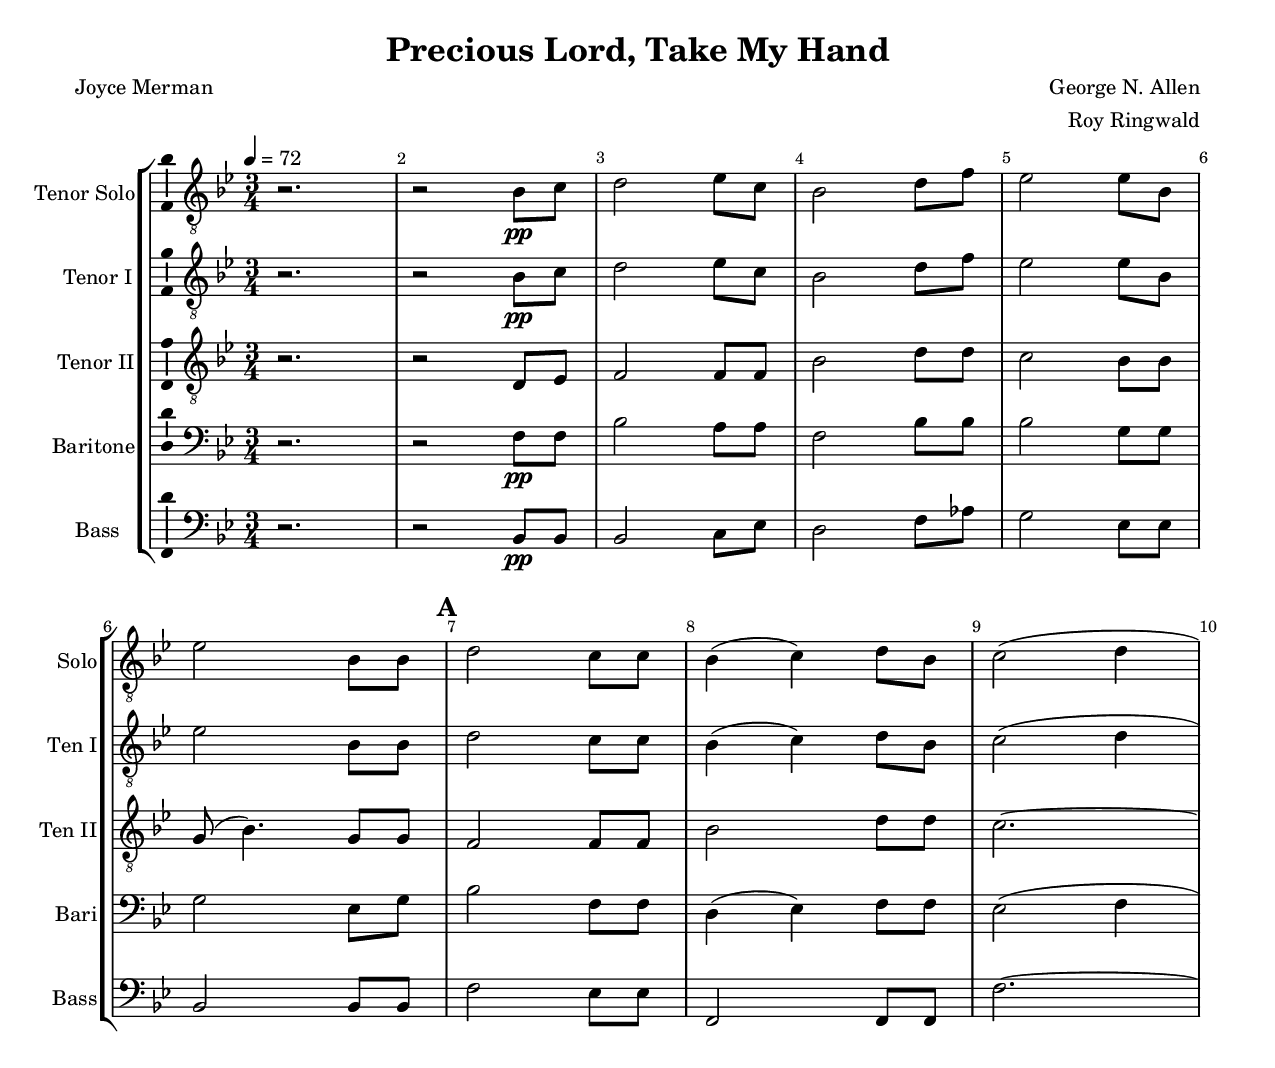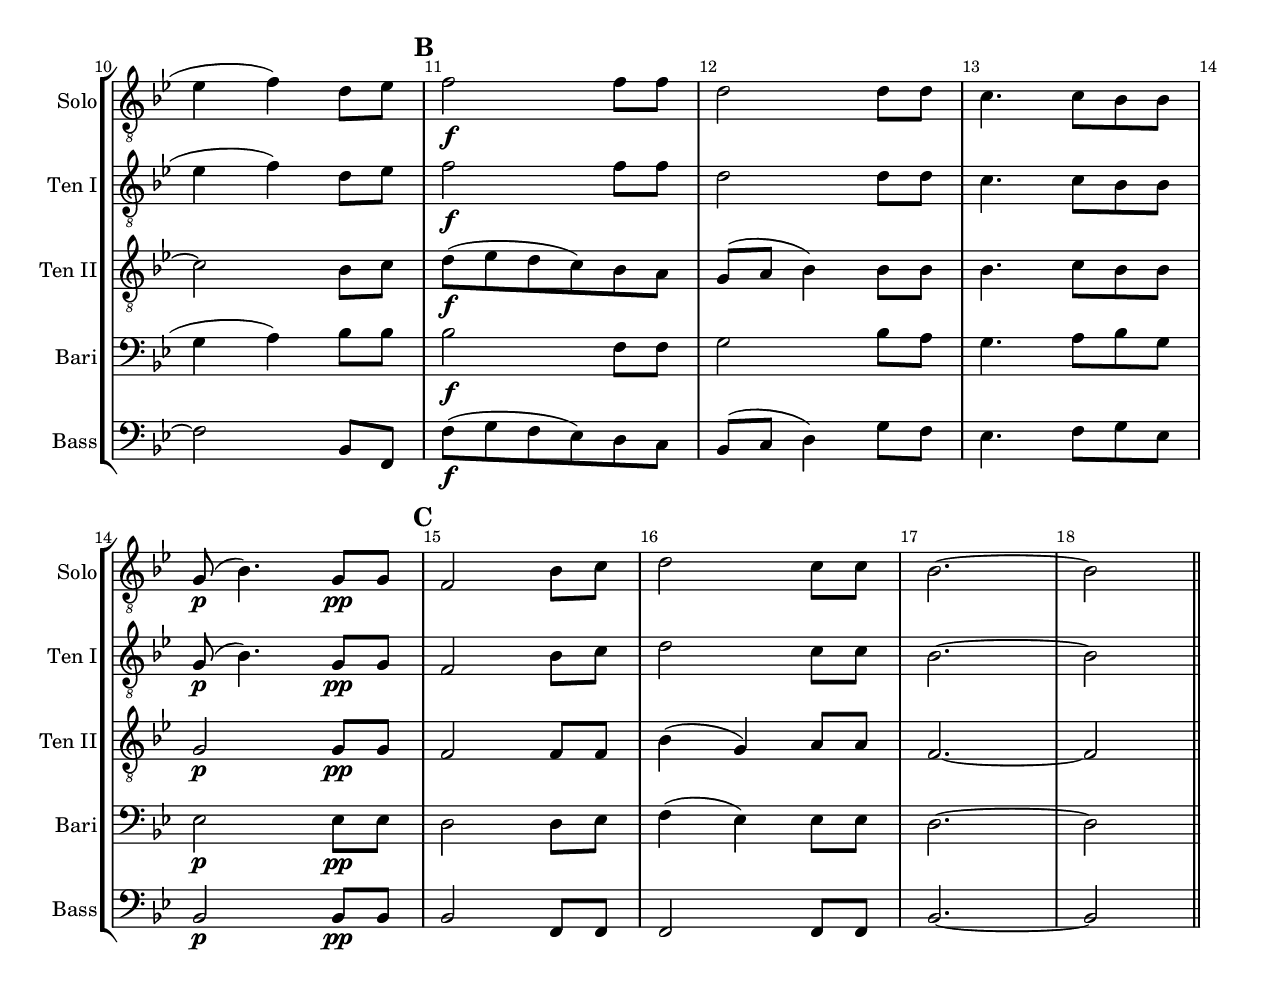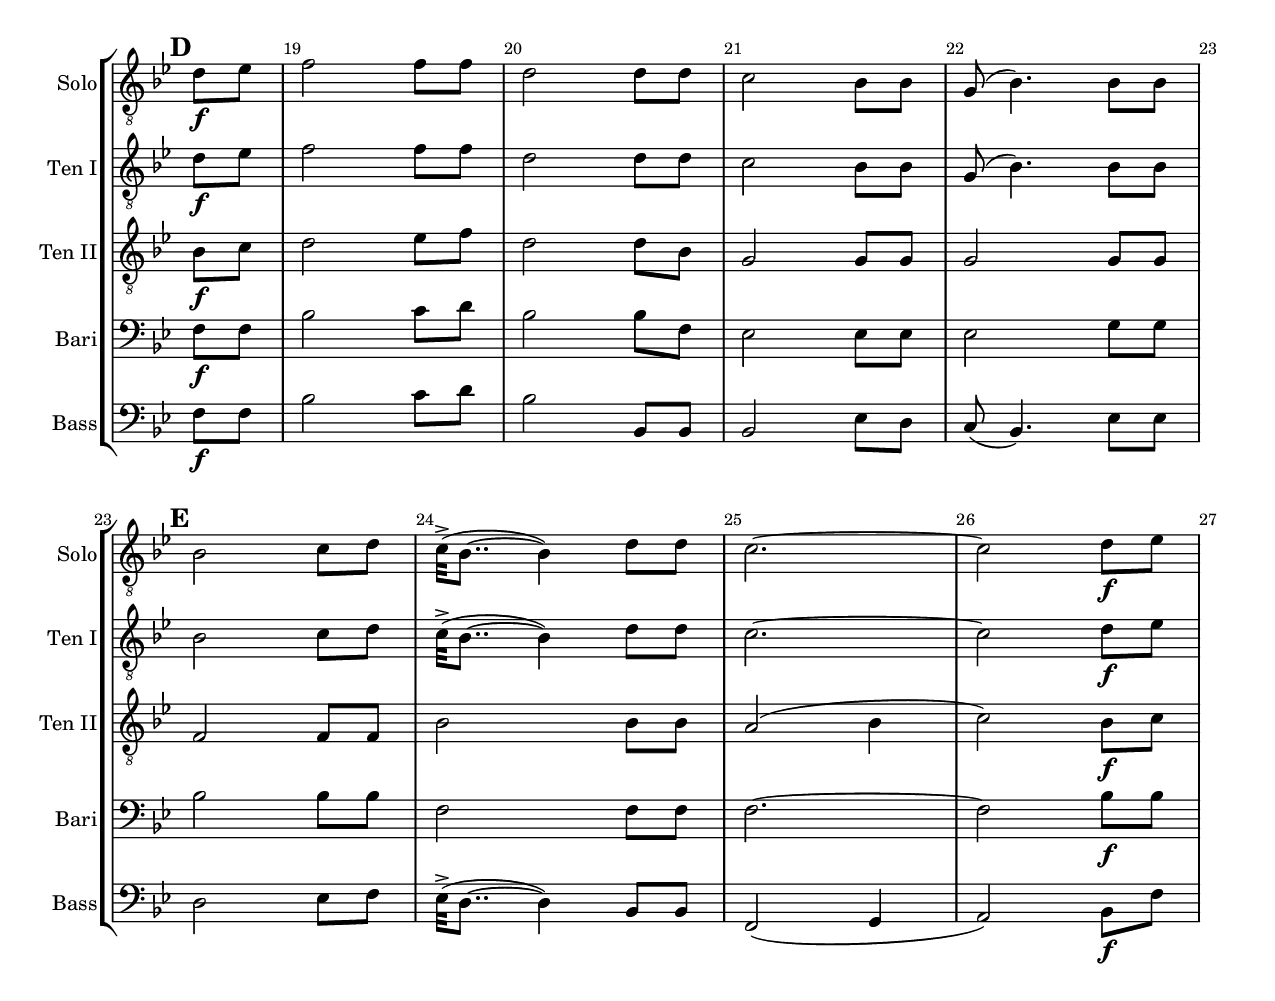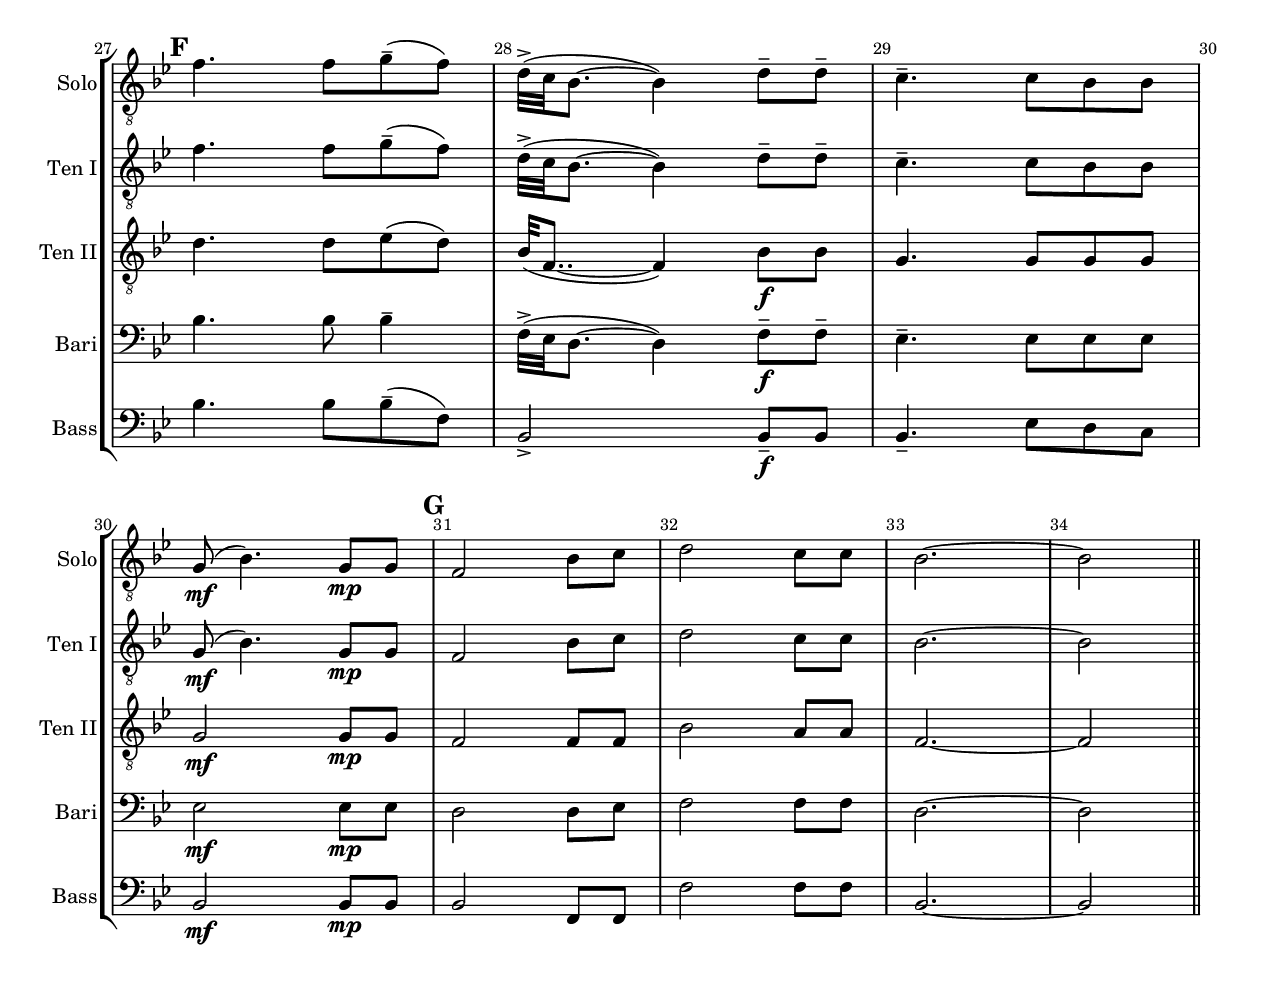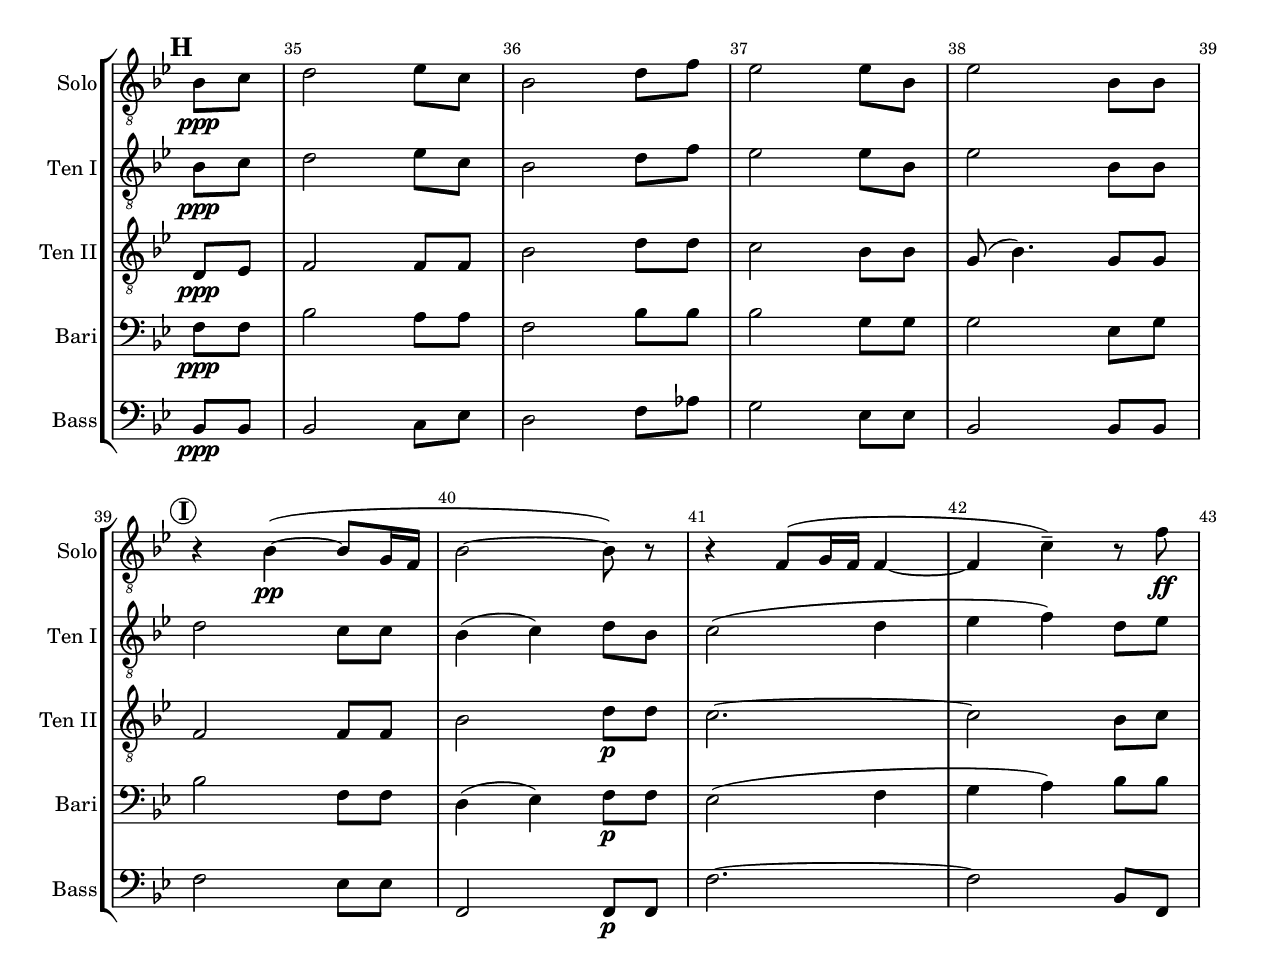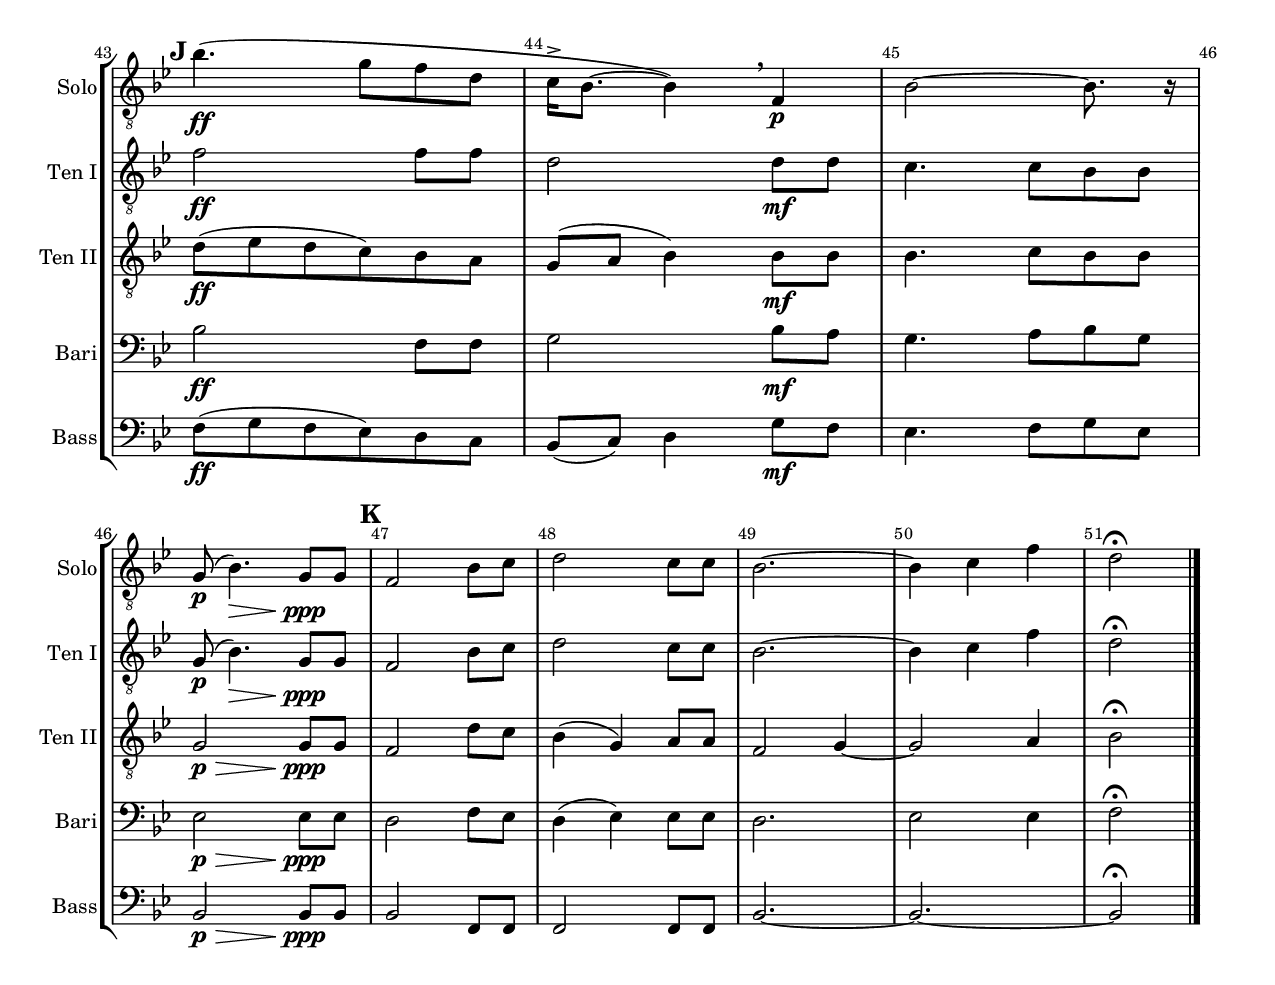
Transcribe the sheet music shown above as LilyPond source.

\version "2.19.49"

\header {
  title = "Precious Lord, Take My Hand"
  composer = "George N. Allen"
  arranger = "Roy Ringwald"
  poet = "Joyce Merman"
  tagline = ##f
}

dominantMinVolume = #0.6
dominantMaxVolume = #1.0
dominantPanPosition = #0.8

diminishedMinVolume = #0.3
diminishedMaxVolume = #0.6
diminishedPanPosition = #-0.8

allMinVolume = #0.4
allMaxVolume = #1.0
allPanPosition = #0.0

allAccompanyMinVolume = #0.2
allAccompanyMaxVolume = #0.8
allAccompanyPanPosition = #0.0

metronomeMinVolume = #0.4
metronomeMaxVolume = #0.6
metronomePanPosition = #0.0

accompanyMinVolume = #0.2
accompanyMaxVolume = #0.6
accompanyPanPosition = #0.0

keyAndTimeSignature = {
  \key bes \major
  \time 3/4
}

tenorSoloMusic = \relative c' {
  \keyAndTimeSignature
  \clef "treble_8"
  
  %
  % Extra Measure for Metronome lead-in
  %
  
  r2. |
  
  %
  % Beginning of real music
  %
  
  r2 bes8\pp c8 |
  d2 ees8 c8 |
  bes2 d8 f8 |
  ees2 ees8 bes8 \break |
  
  ees2 bes8 bes8 |
  d2 c8 c8 |
  bes4( c4) d8 bes8 |
  c2( d4 \break |
  
  ees4 f4) d8 ees8 |
  f2\f f8 f8 |
  d2 d8 d8 |
  c4. c8 bes8 bes8 \break |
  
  g8\p( bes4.) g8\pp g8 |
  f2 bes8 c8 |
  d2 c8 c8 |
  bes2.~ |
  bes2 \bar "" \break

  d8\f ees8 |
  f2 f8 f8 |
  d2 d8 d8 |
  c2 bes8 bes8 |
  g8( bes4.) bes8 bes8 \break |
  
  bes2 c8 d8 |
  c32->( bes8..~ bes4) d8 d8 |
  c2.~ |
  c2 d8\f ees8 \break |
  
  f4. f8 g8--( f8) |
  d32->( c32 bes8.~ bes4) d8-- d8-- |
  c4.-- c8 bes8 bes8 \break |
  
  g8(\mf bes4.) g8\mp g8 |
  f2 bes8 c8 |
  d2 c8 c8 |
  bes2.~ |
  bes2 \bar "||" \break
  
  bes8\ppp c8 |
  d2 ees8 c8 |
  bes2 d8 f8 |
  ees2 ees8 bes8 |
  ees2 bes8 bes8 \break |
  
  r4 bes4~(\pp bes8 g16 f16 |
  bes2~ bes8) r8 |
  r4 f8( g16 f16 f4~ |
  f4 c'4--) r8 f8\ff |

  bes4.(\ff g8 f8 d8 |
  c16-> bes8.~ bes4) \breathe f4\p |
  bes2~ bes8. r16 |
  
  g8(\p bes4.)\> g8\ppp g8 |
  f2 bes8 c8 |
  d2 c8 c8 |
  bes2.~ |
  bes4 c4 f4 |
  d2\fermata \bar "|."
}

tenorOneMusic = \relative c' {
  \keyAndTimeSignature
  \tempo 4 = 72
  \set Score.markFormatter = #format-mark-circle-alphabet
  \clef "treble_8"
  
  %
  % Extra Measure for Metronome lead-in
  %
  
  r2. |
  
  %
  % Beginning of real music
  %
  
  r2 bes8\pp c8 |
  d2 ees8 c8 |
  bes2 d8 f8 |
  ees2 ees8 bes8 \break |
  
  ees2 bes8 bes8 | \mark \default
  d2 c8 c8 |
  bes4( c4) d8 bes8 |
  c2( d4 \break |
  
  ees4 f4) d8 ees8 | \mark \default
  f2\f f8 f8 |
  d2 d8 d8 |
  c4. c8 bes8 bes8 \break |
  
  g8\p( bes4.) g8\pp g8 | \mark \default
  f2 bes8 c8 |
  d2 c8 c8 |
  bes2.~ |
  bes2 \bar "" \break

  \mark \default
  d8\f ees8 |
  f2 f8 f8 |
  d2 d8 d8 |
  c2 bes8 bes8 |
  g8( bes4.) bes8 bes8 \break |
  
  \mark \default
  bes2 c8 d8 |
  c32->( bes8..~ bes4) d8 d8 |
  c2.~ |
  c2 d8\f ees8 \break |
  
  \mark \default
  f4. f8 g8--( f8) |
  d32->( c32 bes8.~ bes4) d8-- d8-- |
  c4.-- c8 bes8 bes8 \break |
  
  g8(\mf bes4.) g8\mp g8 |
  \mark \default
  f2 bes8 c8 |
  d2 c8 c8 |
  bes2.~ |
  bes2 \bar "||" \break
  
  \mark \default
  bes8\ppp c8 |
  d2 ees8 c8 |
  bes2 d8 f8 |
  ees2 ees8 bes8 |
  ees2 bes8 bes8 \break |
  
  \mark \markup { \circle \bold "I" }
  d2 c8 c8 |
  bes4( c4) d8 bes8 |
  c2( d4 |
  ees4 f4) d8 ees8 \break |
  
  \mark \default
  f2\ff f8 f8 |
  d2 d8\mf d8 |
  c4. c8 bes8 bes8 \break |
  
  g8(\p bes4.)\> g8\ppp g8 |
  \mark \default
  f2 bes8 c8 |
  d2 c8 c8 |
  bes2.~ |
  bes4 c4 f4 |
  d2\fermata \bar "|."
}

tenorTwoMusic = \relative c {
  \keyAndTimeSignature
  \tempo 4 = 72
  \set Score.markFormatter = #format-mark-circle-letters
  \clef "treble_8"
  
  %
  % Extra Measure for Metronome lead-in
  %
  
  r2. |
  
  %
  % Beginning of real music
  %
  
  r2 d8 ees8 |
  f2 f8 f8 |
  bes2 d8 d8 |
  c2 bes8 bes8 |
  
  g8( bes4.) g8 g8 |
  f2 f8 f8 |
  bes2 d8 d8 |
  c2.~ |
  
  c2 bes8 c8 |
  d8(\f ees8 d8 c8) bes8 a8 |
  g8( a8 bes4) bes8 bes8 |
  bes4. c8 bes8 bes8 |
  
  g2\p g8\pp g8 |
  f2 f8 f8 |
  bes4( g4) a8 a8 |
  f2.~ |
  f2 \bar "||"
  
  bes8\f c8 |
  d2 ees8 f8 |
  d2 d8 bes8 |
  g2 g8 g8 |
  g2 g8 g8 |
  
  f2 f8 f8 |
  bes2 bes8 bes8 |
  a2( bes4 |
  c2) bes8\f c8 |
  
  d4. d8 ees8( d8) |
  bes32( f8..~ f4) bes8\f bes8 |
  g4. g8 g8 g8 |
  
  g2\mf g8\mp g8 |
  f2 f8 f8 |
  bes2 a8 a8 |
  f2.~ |
  f2 \bar "||"
  
  d8\ppp ees8 |
  f2 f8 f8 |
  bes2 d8 d8 |
  c2 bes8 bes8 |
  g8( bes4.) g8 g8 |
  
  f2 f8 f8 |
  bes2 d8\p d8 |
  c2.~ |
  c2 bes8 c8 |
  
  d8(\ff ees8 d8 c8) bes8 a8 |
  g8( a8 bes4) bes8\mf bes8 |
  bes4. c8 bes8 bes8 |
  
  g2\p\> g8\ppp g8 |
  f2 d'8 c8 |
  bes4( g4) a8 a8 |
  f2 g4~ |
  g2 a4 |
  bes2\fermata \bar "|."
}

baritoneMusic = \relative c {
  \keyAndTimeSignature
  \clef bass
  
  %
  % Extra Measure for Metronome lead-in
  %
  
  r2. |
  
  %
  % Beginning of real music
  %
  
  r2 f8\pp f8 |
  bes2 a8 a8 |
  f2 bes8 bes8 |
  bes2 g8 g8 |
  
  g2 ees8 g8 |
  bes2 f8 f8 |
  d4( ees4) f8 f8 |
  ees2( f4 |
  
  g4 a4) bes8 bes8 |
  bes2\f f8 f8 |
  g2 bes8 a8 |
  g4. a8 bes8 g8 |
  
  ees2\p ees8\pp ees8 |
  d2 d8 ees8 |
  f4( ees4) ees8 ees8 |
  d2.~ |
  d2 \bar "||"
  
  f8\f f8 |
  bes2 c8 d8 |
  bes2 bes8 f8 |
  ees2 ees8 ees8 |
  ees2 g8 g8 |
  
  bes2 bes8 bes8 |
  f2 f8 f8 |
  f2.~ |
  f2 bes8\f bes8 |
  
  bes4. bes8 bes4-- |
  f32->( ees32 d8.~ d4) f8--\f f8-- |
  ees4.-- ees8 ees8 ees8 |
  
  ees2\mf ees8\mp ees8 |
  d2 d8 ees8 |
  f2 f8 f8 |
  d2.~ |
  d2 \bar "||"
  
  f8\ppp f8 |
  bes2 a8 a8 |
  f2 bes8 bes8 |
  bes2 g8 g8 |
  g2 ees8 g8 |
  
  bes2 f8 f8 |
  d4( ees4) f8\p f8 |
  ees2( f4 |
  g4 a4) bes8 bes8 |
  
  bes2\ff f8 f8 |
  g2 bes8\mf a8 |
  g4. a8 bes8 g8 |
  
  ees2\p\> ees8\ppp ees8 |
  d2 f8 ees8 |
  d4( ees4) ees8 ees8 |
  d2. |
  ees2 ees4 |
  f2\fermata \bar "|."
}

bassMusic = \relative c {
  \keyAndTimeSignature
  \clef bass
  
  %
  % Extra Measure for Metronome lead-in
  %
  
  r2. |
  
  %
  % Beginning of real music
  %
  
  r2 bes8\pp bes8 |
  bes2 c8 ees8 |
  d2 f8 aes8 |
  g2 ees8 ees8 |
  
  bes2 bes8 bes8 |
  f'2 ees8 ees8 |
  f,2 f8 f8 |
  f'2.~ |
  
  f2 bes,8 f8 |
  f'8(\f g8 f8 ees8) d8 c8 |
  bes8( c8 d4) g8 f8 |
  ees4. f8 g8 ees8 |
  
  bes2\p bes8\pp bes8 |
  bes2 f8 f8 |
  f2 f8 f8 |
  bes2.~ |
  bes2 \bar "||"
  
  f'8\f f8 |
  bes2 c8 d8 |
  bes2 bes,8 bes8 |
  bes2 ees8 d8 |
  c8( bes4.) ees8 ees8 |
  
  d2 ees8 f8 |
  ees32->( d8..~ d4) bes8 bes8 |
  f2( g4 |
  a2) bes8\f f'8 |
  
  bes4. bes8 bes8--( f8) |
  bes,2-> bes8--\f bes8 |
  bes4.-- ees8 d8 c8 |
  
  bes2\mf bes8\mp bes8 |
  bes2 f8 f8 |
  f'2 f8 f8 |
  bes,2.~ |
  bes2 \bar "||"
  
  bes8\ppp bes8 |
  bes2 c8 ees8 |
  d2 f8 aes8 |
  g2 ees8 ees8 |
  bes2 bes8 bes8 |
  
  f'2 ees8 ees8 |
  f,2 f8\p f8 |
  f'2.~ |
  f2 bes,8 f8 |
  
  f'8(\ff g8 f8 ees8) d8 c8 |
  bes8( c8) d4 g8\mf f8 |
  ees4. f8 g8 ees8 |
  
  bes2\p\> bes8\ppp bes8 |
  bes2 f8 f8 |
  f2 f8 f8 |
  bes2.~ |
  bes2.~ |
  bes2\fermata \bar "|."
}

%
% Note that the Metronome track has a lead in measure
%
metronomeMusic = \drummode {
  \keyAndTimeSignature

  %
  % Extra Measure for Metronome lead-in
  %
  
  cl4 cl4 cl4 |
  
  %
  % Main music starts here
  %

  cl4 cl4 cl4 |
  cl4 cl4 cl4 |
  cl4 cl4 cl4 |
  cl4 cl4 cl4 |
  cl4 cl4 cl4 |
  cl4 cl4 cl4 |
  cl4 cl4 cl4 |
  cl4 cl4 cl4 |
  cl4 cl4 cl4 |
  cl4 cl4 cl4 |
  cl4 cl4 cl4 |
  cl4 cl4 cl4 |
  cl4 cl4 cl4 |
  cl4 cl4 cl4 |
  cl4 cl4 cl4 |
  cl4 cl4 cl4 |
  cl4 cl4 cl4 |
  cl4 cl4 cl4 |
  cl4 cl4 cl4 |
  cl4 cl4 cl4 |
  cl4 cl4 cl4 |
  cl4 cl4 cl4 |
  cl4 cl4 cl4 |
  cl4 cl4 cl4 |
  cl4 cl4 cl4 |
  cl4 cl4 cl4 |
  cl4 cl4 cl4 |
  cl4 cl4 cl4 |
  cl4 cl4 cl4 |
  cl4 cl4 cl4 |
  cl4 cl4 cl4 |
  cl4 cl4 cl4 |
  cl4 cl4 cl4 |
  cl4 cl4 cl4 |
  cl4 cl4 cl4 |
  cl4 cl4 cl4 |
  cl4 cl4 cl4 |
  cl4 cl4 cl4 |
  cl4 cl4 cl4 |
  cl4 cl4 cl4 |
  cl4 cl4 cl4 |
  cl4 cl4 cl4 |
  cl4 cl4 cl4 |
  cl4 cl4 cl4 |
  cl4 cl4 cl4 |
  cl4 cl4 cl4 |
  cl4 cl4 cl4 |
  cl4 cl4 cl4 |
  cl4 cl4 cl4 |
  cl4 cl4 cl4 |
}


#(set-global-staff-size 18)

\book {
  \bookOutputName "Precious Lord Take My Hand"
  \paper {
    #(set-paper-size "letter")
    
    %
    % Turn on to see spacing details while you tweek the layout
    %
    % annotate-spacing = ##t
    
    %
    % Various variables that can be used to tweak vertical spacing
    %
    system-system-spacing.basic-distance = #14
    system-system-spacing.minimum-distance = #14
    score-markup-spacing.basic-distance = #0
    markup-system-spacing.basic-distance = #0
    
    indent = 0.5\in
    short-indent = 0.25\in
    left-margin = 0.5\in
    right-margin = 0.5\in
    top-margin = 1\in
    bottom-margin = 1\in
    print-page-number = ##f
    ragged-bottom = ##t
  }

  \score {
    \new StaffGroup <<
      \override Score.BarNumber.break-visibility = ##(#t #t #t)
      %\override Score.BarNumber.break-visibility = ##(#t #t #t)
      %\set Score.barNumberVisibility = #all-bar-numbers-visible
      \new Staff \with {
        instrumentName = "Tenor Solo"
        shortInstrumentName = "Solo"
        \consists "Ambitus_engraver"
      } <<
        \new Voice = "tenorSolo" {
          \tenorSoloMusic
        }
      >>
      \new Staff \with {
        instrumentName = "Tenor I"
        shortInstrumentName = "Ten I"
        \consists "Ambitus_engraver"
      } <<
        \new Voice = "tenorOne" {
          \tenorOneMusic
        }
      >>
      \new Staff \with {
        instrumentName = "Tenor II"
        shortInstrumentName = "Ten II"
        \consists "Ambitus_engraver"
      } <<
        \new Voice = "tenorTwo" {
          \tenorTwoMusic
        }
      >>
      \new Staff \with {
        instrumentName = "Baritone"
        shortInstrumentName = "Bari"
        \consists "Ambitus_engraver"
      } <<
        \new Voice = "baritone" {
          \baritoneMusic
        }
      >>
      \new Staff \with {
        instrumentName = "Bass"
        shortInstrumentName = "Bass"
        \consists "Ambitus_engraver"
      } <<
        \new Voice = "bass" {
          \bassMusic
        }
      >>
    >>
      
    \layout {
    }
  }
}

%
% All Midi
%
\book {
  \bookOutputName "Precious Lord Take My Hand - All"
  \score {
    \new StaffGroup <<
      \new DrumStaff \with {
        midiMinimumVolume = \metronomeMinVolume
        midiMaximumVolume = \metronomeMaxVolume
        midiPanPosition = \metronomePanPosition
      } {
        \metronomeMusic
      }
      \new Staff \with {
        midiInstrument = "voice oohs"
        midiMinimumVolume = \allMinVolume
        midiMaximumVolume = \allMaxVolume
        midiPanPosition = \allPanPosition
      } <<
        \new Voice = "tenorSolo" {
          \tenorSoloMusic
        }
      >>
      \new Staff \with {
        midiInstrument = "voice oohs"
        midiMinimumVolume = \allMinVolume
        midiMaximumVolume = \allMaxVolume
        midiPanPosition = \allPanPosition
      } <<
        \new Voice = "tenorOne" {
          \tenorOneMusic
        }
      >>
      \new Staff \with {
        midiInstrument = "voice oohs"
        midiMinimumVolume = \allMinVolume
        midiMaximumVolume = \allMaxVolume
        midiPanPosition = \allPanPosition
      } <<
        \new Voice = "tenorTwo" {
          \tenorTwoMusic
        }
      >>
      \new Staff \with {
        midiInstrument = "voice oohs"
        midiMinimumVolume = \allMinVolume
        midiMaximumVolume = \allMaxVolume
        midiPanPosition = \allPanPosition
      } <<
        \new Voice = "baritone" {
          \baritoneMusic
        }
      >>
      \new Staff \with {
        midiInstrument = "voice oohs"
        midiMinimumVolume = \allMinVolume
        midiMaximumVolume = \allMaxVolume
        midiPanPosition = \allPanPosition
      } <<
        \new Voice = "bass" {
          \bassMusic
        }
      >>
    >>
      
    \midi {}
  }
}

%
% Tenor Solo Midi
%
\book {
  \bookOutputName "Precious Lord Take My Hand - Solo"
  \score {
    \new StaffGroup <<
      \new DrumStaff \with {
        midiMinimumVolume = \metronomeMinVolume
        midiMaximumVolume = \metronomeMaxVolume
        midiPanPosition = \metronomePanPosition
      } {
        \metronomeMusic
      }
      \new Staff \with {
        midiInstrument = "voice oohs"
        midiMinimumVolume = \dominantMinVolume
        midiMaximumVolume = \dominantMaxVolume
        midiPanPosition = \dominantPanPosition
      } <<
        \new Voice = "solo" {
          \tenorSoloMusic
        }
      >>
      \new Staff \with {
        midiInstrument = "voice oohs"
        midiMinimumVolume = \diminishedMinVolume
        midiMaximumVolume = \diminishedMaxVolume
        midiPanPosition = \diminishedPanPosition
      } <<
        \new Voice = "tenorOne" {
          \tenorOneMusic
        }
      >>
      \new Staff \with {
        midiInstrument = "voice oohs"
        midiMinimumVolume = \diminishedMinVolume
        midiMaximumVolume = \diminishedMaxVolume
        midiPanPosition = \diminishedPanPosition
      } <<
        \new Voice = "tenorTwo" {
          \tenorTwoMusic
        }
      >>
      \new Staff \with {
        midiInstrument = "voice oohs"
        midiMinimumVolume = \diminishedMinVolume
        midiMaximumVolume = \diminishedMaxVolume
        midiPanPosition = \diminishedPanPosition
      } <<
        \new Voice = "baritone" {
          \baritoneMusic
        }
      >>
      \new Staff \with {
        midiInstrument = "voice oohs"
        midiMinimumVolume = \diminishedMinVolume
        midiMaximumVolume = \diminishedMaxVolume
        midiPanPosition = \diminishedPanPosition
      } <<
        \new Voice = "bass" {
          \bassMusic
        }
      >>
    >>
      
    \midi {}
  }
}

%
% Tenor I Midi
%
\book {
  \bookOutputName "Precious Lord Take My Hand - Tenor I"
  \score {
    \new StaffGroup <<
      \new DrumStaff \with {
        midiMinimumVolume = \metronomeMinVolume
        midiMaximumVolume = \metronomeMaxVolume
        midiPanPosition = \metronomePanPosition
      } {
        \metronomeMusic
      }
      \new Staff \with {
        midiInstrument = "voice oohs"
        midiMinimumVolume = \diminishedMinVolume
        midiMaximumVolume = \diminishedMaxVolume
        midiPanPosition = \diminishedPanPosition
      } <<
        \new Voice = "solo" {
          \tenorSoloMusic
        }
      >>
      \new Staff \with {
        midiInstrument = "voice oohs"
        midiMinimumVolume = \dominantMinVolume
        midiMaximumVolume = \dominantMaxVolume
        midiPanPosition = \dominantPanPosition
      } <<
        \new Voice = "tenorOne" {
          \tenorOneMusic
        }
      >>
      \new Staff \with {
        midiInstrument = "voice oohs"
        midiMinimumVolume = \diminishedMinVolume
        midiMaximumVolume = \diminishedMaxVolume
        midiPanPosition = \diminishedPanPosition
      } <<
        \new Voice = "tenorTwo" {
          \tenorTwoMusic
        }
      >>
      \new Staff \with {
        midiInstrument = "voice oohs"
        midiMinimumVolume = \diminishedMinVolume
        midiMaximumVolume = \diminishedMaxVolume
        midiPanPosition = \diminishedPanPosition
      } <<
        \new Voice = "baritone" {
          \baritoneMusic
        }
      >>
      \new Staff \with {
        midiInstrument = "voice oohs"
        midiMinimumVolume = \diminishedMinVolume
        midiMaximumVolume = \diminishedMaxVolume
        midiPanPosition = \diminishedPanPosition
      } <<
        \new Voice = "bass" {
          \bassMusic
        }
      >>
    >>
      
    \midi {}
  }
}

%
% Tenor II Midi
%
\book {
  \bookOutputName "Precious Lord Take My Hand - Tenor II"
  \score {
    \new StaffGroup <<
      \new DrumStaff \with {
        midiMinimumVolume = \metronomeMinVolume
        midiMaximumVolume = \metronomeMaxVolume
        midiPanPosition = \metronomePanPosition
      } {
        \metronomeMusic
      }
      \new Staff \with {
        midiInstrument = "voice oohs"
        midiMinimumVolume = \diminishedMinVolume
        midiMaximumVolume = \diminishedMaxVolume
        midiPanPosition = \diminishedPanPosition
      } <<
        \new Voice = "solo" {
          \tenorSoloMusic
        }
      >>
      \new Staff \with {
        midiInstrument = "voice oohs"
        midiMinimumVolume = \diminishedMinVolume
        midiMaximumVolume = \diminishedMaxVolume
        midiPanPosition = \diminishedPanPosition
      } <<
        \new Voice = "tenorOne" {
          \tenorOneMusic
        }
      >>
      \new Staff \with {
        midiInstrument = "voice oohs"
        midiMinimumVolume = \dominantMinVolume
        midiMaximumVolume = \dominantMaxVolume
        midiPanPosition = \dominantPanPosition
      } <<
        \new Voice = "tenorTwo" {
          \tenorTwoMusic
        }
      >>
      \new Staff \with {
        midiInstrument = "voice oohs"
        midiMinimumVolume = \diminishedMinVolume
        midiMaximumVolume = \diminishedMaxVolume
        midiPanPosition = \diminishedPanPosition
      } <<
        \new Voice = "baritone" {
          \baritoneMusic
        }
      >>
      \new Staff \with {
        midiInstrument = "voice oohs"
        midiMinimumVolume = \diminishedMinVolume
        midiMaximumVolume = \diminishedMaxVolume
        midiPanPosition = \diminishedPanPosition
      } <<
        \new Voice = "bass" {
          \bassMusic
        }
      >>
    >>
      
    \midi {}
  }
}

%
% Baritone Midi
%
\book {
  \bookOutputName "Precious Lord Take My Hand - Baritone"
  \score {
    \new StaffGroup <<
      \new DrumStaff \with {
        midiMinimumVolume = \metronomeMinVolume
        midiMaximumVolume = \metronomeMaxVolume
        midiPanPosition = \metronomePanPosition
      } {
        \metronomeMusic
      }
      \new Staff \with {
        midiInstrument = "voice oohs"
        midiMinimumVolume = \diminishedMinVolume
        midiMaximumVolume = \diminishedMaxVolume
        midiPanPosition = \diminishedPanPosition
      } <<
        \new Voice = "solo" {
          \tenorSoloMusic
        }
      >>
      \new Staff \with {
        midiInstrument = "voice oohs"
        midiMinimumVolume = \diminishedMinVolume
        midiMaximumVolume = \diminishedMaxVolume
        midiPanPosition = \diminishedPanPosition
      } <<
        \new Voice = "tenorOne" {
          \tenorOneMusic
        }
      >>
      \new Staff \with {
        midiInstrument = "voice oohs"
        midiMinimumVolume = \diminishedMinVolume
        midiMaximumVolume = \diminishedMaxVolume
        midiPanPosition = \diminishedPanPosition
      } <<
        \new Voice = "tenorTwo" {
          \tenorTwoMusic
        }
      >>
      \new Staff \with {
        midiInstrument = "voice oohs"
        midiMinimumVolume = \dominantMinVolume
        midiMaximumVolume = \dominantMaxVolume
        midiPanPosition = \dominantPanPosition
      } <<
        \new Voice = "baritone" {
          \baritoneMusic
        }
      >>
      \new Staff \with {
        midiInstrument = "voice oohs"
        midiMinimumVolume = \diminishedMinVolume
        midiMaximumVolume = \diminishedMaxVolume
        midiPanPosition = \diminishedPanPosition
      } <<
        \new Voice = "bass" {
          \bassMusic
        }
      >>
    >>
      
    \midi {}
  }
}

%
% Bass Midi
%
\book {
  \bookOutputName "Precious Lord Take My Hand - Bass"
  \score {
    \new StaffGroup <<
      \new DrumStaff \with {
        midiMinimumVolume = \metronomeMinVolume
        midiMaximumVolume = \metronomeMaxVolume
        midiPanPosition = \metronomePanPosition
      } {
        \metronomeMusic
      }
      \new Staff \with {
        midiInstrument = "voice oohs"
        midiMinimumVolume = \diminishedMinVolume
        midiMaximumVolume = \diminishedMaxVolume
        midiPanPosition = \diminishedPanPosition
      } <<
        \new Voice = "solo" {
          \tenorSoloMusic
        }
      >>
      \new Staff \with {
        midiInstrument = "voice oohs"
        midiMinimumVolume = \diminishedMinVolume
        midiMaximumVolume = \diminishedMaxVolume
        midiPanPosition = \diminishedPanPosition
      } <<
        \new Voice = "tenorOne" {
          \tenorOneMusic
        }
      >>
      \new Staff \with {
        midiInstrument = "voice oohs"
        midiMinimumVolume = \diminishedMinVolume
        midiMaximumVolume = \diminishedMaxVolume
        midiPanPosition = \diminishedPanPosition
      } <<
        \new Voice = "tenorTwo" {
          \tenorTwoMusic
        }
      >>
      \new Staff \with {
        midiInstrument = "voice oohs"
        midiMinimumVolume = \diminishedMinVolume
        midiMaximumVolume = \diminishedMaxVolume
        midiPanPosition = \diminishedPanPosition
      } <<
        \new Voice = "baritone" {
          \baritoneMusic
        }
      >>
      \new Staff \with {
        midiInstrument = "voice oohs"
        midiMinimumVolume = \dominantMinVolume
        midiMaximumVolume = \dominantMaxVolume
        midiPanPosition = \dominantPanPosition
      } <<
        \new Voice = "bass" {
          \bassMusic
        }
      >>
    >>
      
    \midi {}
  }
}